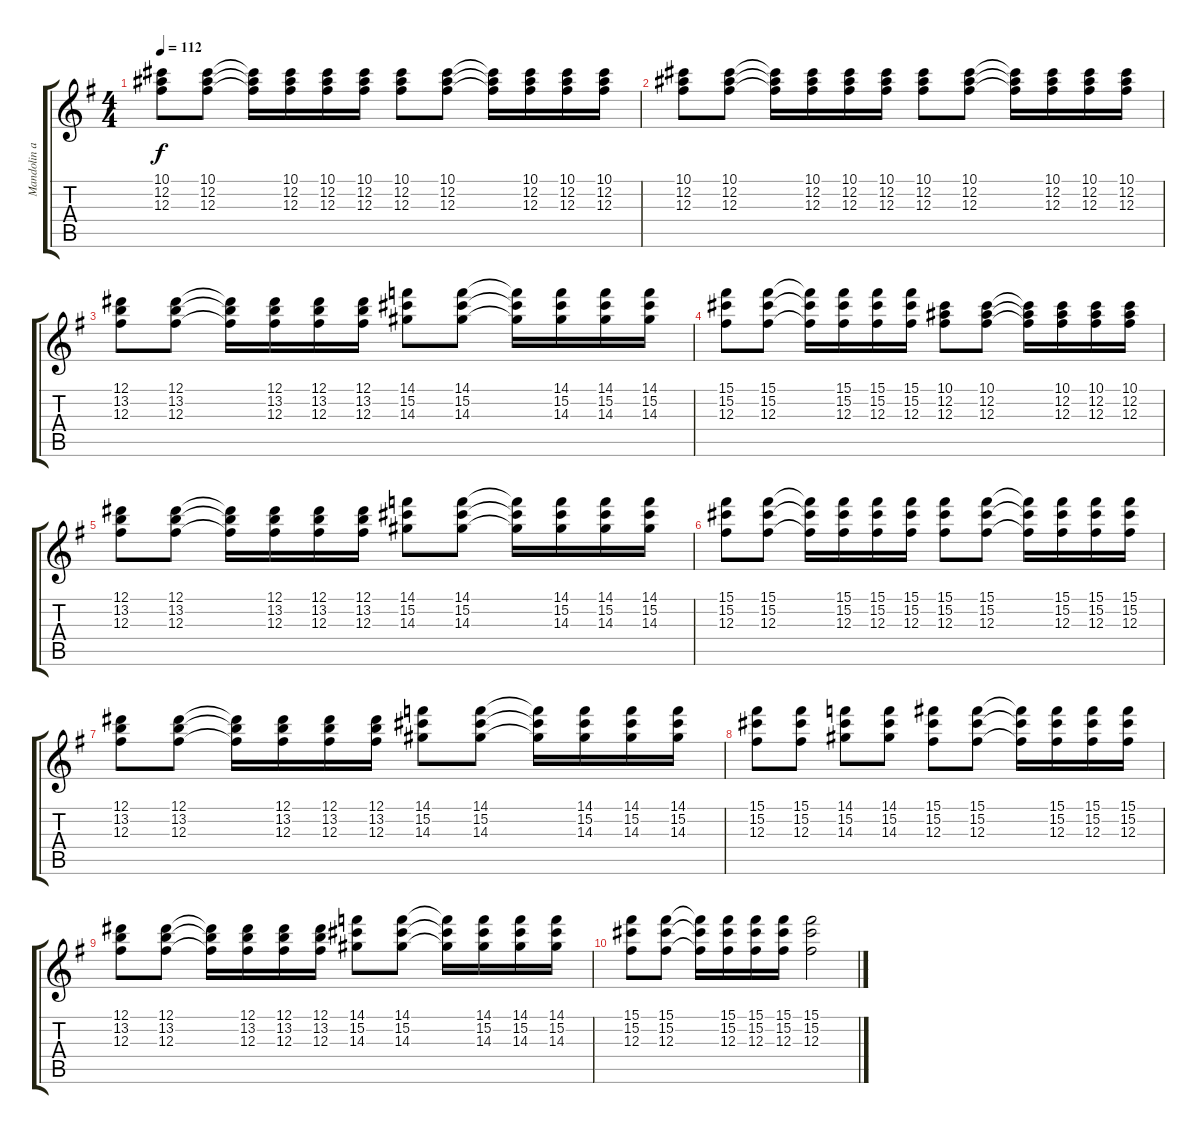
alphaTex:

\track ("Mandolin arr. for Guitar" "Mandolin a") {instrument acousticguitarsteel}
\staff {score tabs}
\tuning (Eb4 Bb3 Gb3 Db3 Ab2 Eb2) {hide}
\ts (4 4)
\tempo 112
\clef g2
\ks g
(10.1 12.2 12.3).8{dy f} (10.1 12.2 12.3).8 (10.1{t} 12.2{t} 12.3{t}).16 (10.1 12.2 12.3).16 (10.1 12.2 12.3).16 (10.1 12.2 12.3).16 (10.1 12.2 12.3).8 (10.1 12.2 12.3).8 (10.1{t} 12.2{t} 12.3{t}).16 (10.1 12.2 12.3).16 (10.1 12.2 12.3).16 (10.1 12.2 12.3).16 |
(10.1 12.2 12.3).8 (10.1 12.2 12.3).8 (10.1{t} 12.2{t} 12.3{t}).16 (10.1 12.2 12.3).16 (10.1 12.2 12.3).16 (10.1 12.2 12.3).16 (10.1 12.2 12.3).8 (10.1 12.2 12.3).8 (10.1{t} 12.2{t} 12.3{t}).16 (10.1 12.2 12.3).16 (10.1 12.2 12.3).16 (10.1 12.2 12.3).16 |
(12.1 13.2 12.3).8 (12.1 13.2 12.3).8 (12.1{t} 13.2{t} 12.3{t}).16 (12.1 13.2 12.3).16 (12.1 13.2 12.3).16 (12.1 13.2 12.3).16 (14.1 15.2 14.3).8 (14.1 15.2 14.3).8 (14.1{t} 15.2{t} 14.3{t}).16 (14.1 15.2 14.3).16 (14.1 15.2 14.3).16 (14.1 15.2 14.3).16 |
(15.1 15.2 12.3).8 (15.1 15.2 12.3).8 (15.1{t} 15.2{t} 12.3{t}).16 (15.1 15.2 12.3).16 (15.1 15.2 12.3).16 (15.1 15.2 12.3).16 (10.1 12.2 12.3).8 (10.1 12.2 12.3).8 (10.1{t} 12.2{t} 12.3{t}).16 (10.1 12.2 12.3).16 (10.1 12.2 12.3).16 (10.1 12.2 12.3).16 |
(12.1 13.2 12.3).8 (12.1 13.2 12.3).8 (12.1{t} 13.2{t} 12.3{t}).16 (12.1 13.2 12.3).16 (12.1 13.2 12.3).16 (12.1 13.2 12.3).16 (14.1 15.2 14.3).8 (14.1 15.2 14.3).8 (14.1{t} 15.2{t} 14.3{t}).16 (14.1 15.2 14.3).16 (14.1 15.2 14.3).16 (14.1 15.2 14.3).16 |
(15.1 15.2 12.3).8 (15.1 15.2 12.3).8 (15.1{t} 15.2{t} 12.3{t}).16 (15.1 15.2 12.3).16 (15.1 15.2 12.3).16 (15.1 15.2 12.3).16 (15.1 15.2 12.3).8 (15.1 15.2 12.3).8 (15.1{t} 15.2{t} 12.3{t}).16 (15.1 15.2 12.3).16 (15.1 15.2 12.3).16 (15.1 15.2 12.3).16 |
(12.1 13.2 12.3).8 (12.1 13.2 12.3).8 (12.1{t} 13.2{t} 12.3{t}).16 (12.1 13.2 12.3).16 (12.1 13.2 12.3).16 (12.1 13.2 12.3).16 (14.1 15.2 14.3).8 (14.1 15.2 14.3).8 (14.1{t} 15.2{t} 14.3{t}).16 (14.1 15.2 14.3).16 (14.1 15.2 14.3).16 (14.1 15.2 14.3).16 |
(15.1 15.2 12.3).8 (15.1 15.2 12.3).8 (14.1 15.2 14.3).8 (14.1 15.2 14.3).8 (15.1 15.2 12.3).8 (15.1 15.2 12.3).8 (15.1{t} 15.2{t} 12.3{t}).16 (15.1 15.2 12.3).16 (15.1 15.2 12.3).16 (15.1 15.2 12.3).16 |
(12.1 13.2 12.3).8 (12.1 13.2 12.3).8 (12.1{t} 13.2{t} 12.3{t}).16 (12.1 13.2 12.3).16 (12.1 13.2 12.3).16 (12.1 13.2 12.3).16 (14.1 15.2 14.3).8 (14.1 15.2 14.3).8 (14.1{t} 15.2{t} 14.3{t}).16 (14.1 15.2 14.3).16 (14.1 15.2 14.3).16 (14.1 15.2 14.3).16 |
(15.1 15.2 12.3).8 (15.1 15.2 12.3).8 (15.1{t} 15.2{t} 12.3{t}).16 (15.1 15.2 12.3).16 (15.1 15.2 12.3).16 (15.1 15.2 12.3).16 (15.1 15.2 12.3).2
